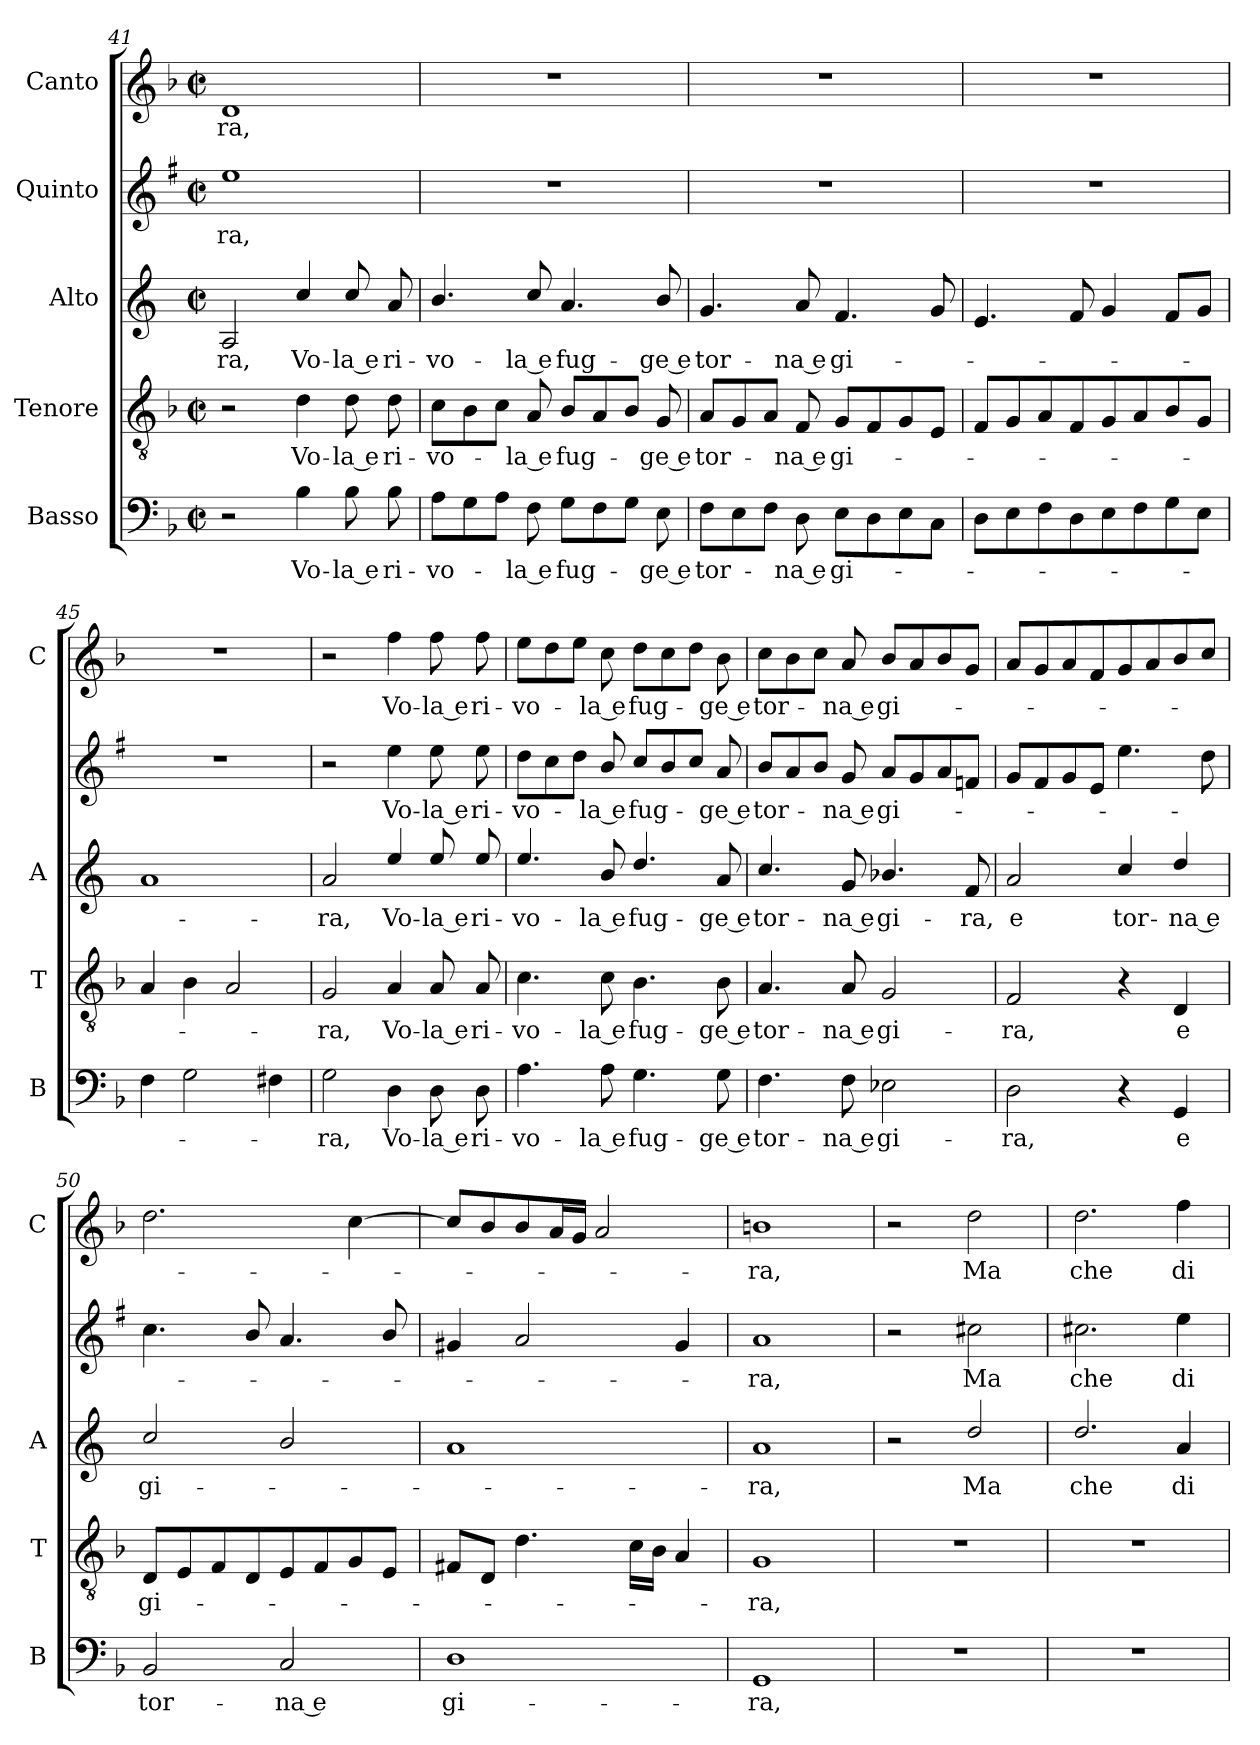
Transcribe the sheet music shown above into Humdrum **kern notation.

**kern	**text	**kern	**text	**kern	**text	**kern	**text	**kern	**text
*part5	*part5	*part4	*part4	*part3	*part3	*part2	*part2	*part1	*part1
*staff5	*staff5	*staff4	*staff4	*staff3	*staff3	*staff2	*staff2	*staff1	*staff1
*I"Basso	*	*I"Tenore	*	*I"Alto	*	*I"Quinto	*	*I"Canto	*
*I'B	*	*I'T	*	*I'A	*	*	*	*I'C	*
!!LO:PB:g=z
*clefF4	*	*clefGv2	*	*clefG2	*	*clefG2	*	*clefG2	*
*	*	*	*	*ITrd4c7	*	*ITrd1c2	*	*	*
*k[b-]	*	*k[b-]	*	*k[b-]	*	*k[b-]	*	*k[b-]	*
*F:	*	*F:	*	*F:	*	*F:	*	*F:	*
*M2/2	*	*M2/2	*	*M2/2	*	*M2/2	*	*M2/2	*
*met(c|)	*	*met(c|)	*	*met(c|)	*	*met(c|)	*	*met(c|)	*
=41	=41	=41	=41	=41	=41	=41	=41	=41	=41
!	!	!	!	!	!LO:LY:b	!	!LO:LY:b	!	!LO:LY:b
2r	.	2r	.	2D/	-ra,	1dd	-ra,	1d	-ra,
!	!LO:LY:b	!	!LO:LY:b	!	!LO:LY:b	!	!	!	!
4B-\	Vo-	4d\	Vo-	4f/	Vo-	.	.	.	.
!	!LO:LY:b	!	!LO:LY:b	!	!LO:LY:b	!	!	!	!
8B-\	-la e	8d\	-la e	8f/	-la e	.	.	.	.
!	!LO:LY:b	!	!LO:LY:b	!	!LO:LY:b	!	!	!	!
8B-\	ri-	8d\	ri-	8d/	ri-	.	.	.	.
=42	=42	=42	=42	=42	=42	=42	=42	=42	=42
!	!LO:LY:b	!	!LO:LY:b	!	!LO:LY:b	!	!	!	!
8A\L	-vo-	8c\L	-vo-	4.e/	-vo-	1r	.	1r	.
8G\	.	8B-\	.	.	.	.	.	.	.
8A\J	.	8c\J	.	.	.	.	.	.	.
!	!LO:LY:b	!	!LO:LY:b	!	!LO:LY:b	!	!	!	!
8F\	-la e	8A/	-la e	8f/	-la e	.	.	.	.
!	!LO:LY:b	!	!LO:LY:b	!	!LO:LY:b	!	!	!	!
8G\L	fug-	8B-/L	fug-	4.d/	fug-	.	.	.	.
8F\	.	8A/	.	.	.	.	.	.	.
8G\J	.	8B-/J	.	.	.	.	.	.	.
!	!LO:LY:b	!	!LO:LY:b	!	!LO:LY:b	!	!	!	!
8E\	-ge e	8G/	-ge e	8e/	-ge e	.	.	.	.
=43	=43	=43	=43	=43	=43	=43	=43	=43	=43
!	!LO:LY:b	!	!LO:LY:b	!	!LO:LY:b	!	!	!	!
8F\L	tor-	8A/L	tor-	4.c/	tor-	1r	.	1r	.
8E\	.	8G/	.	.	.	.	.	.	.
8F\J	.	8A/J	.	.	.	.	.	.	.
!	!LO:LY:b	!	!LO:LY:b	!	!LO:LY:b	!	!	!	!
8D\	-na e	8F/	-na e	8d/	-na e	.	.	.	.
!	!LO:LY:b	!	!LO:LY:b	!	!LO:LY:b	!	!	!	!
8E\L	gi-	8G/L	gi-	4.B-/	gi-	.	.	.	.
8D\	.	8F/	.	.	.	.	.	.	.
8E\	.	8G/	.	.	.	.	.	.	.
8C\J	.	8E/J	.	8c/	.	.	.	.	.
=44	=44	=44	=44	=44	=44	=44	=44	=44	=44
8D\L	.	8F/L	.	4.A/	.	1r	.	1r	.
8E\	.	8G/	.	.	.	.	.	.	.
8F\	.	8A/	.	.	.	.	.	.	.
8D\	.	8F/	.	8B-/	.	.	.	.	.
8E\	.	8G/	.	4c/	.	.	.	.	.
8F\	.	8A/	.	.	.	.	.	.	.
8G\	.	8B-/	.	8B-/L	.	.	.	.	.
8E\J	.	8G/J	.	8c/J	.	.	.	.	.
=45	=45	=45	=45	=45	=45	=45	=45	=45	=45
4F\	.	4A/	.	1d	.	1r	.	1r	.
2G\	.	4B-\	.	.	.	.	.	.	.
.	.	2A/	.	.	.	.	.	.	.
4F#X\	.	.	.	.	.	.	.	.	.
=46	=46	=46	=46	=46	=46	=46	=46	=46	=46
!	!LO:LY:b	!	!LO:LY:b	!	!LO:LY:b	!	!	!	!
2G\	-ra,	2G/	-ra,	2d/	-ra,	2r	.	2r	.
!	!LO:LY:b	!	!LO:LY:b	!	!LO:LY:b	!	!LO:LY:b	!	!LO:LY:b
4D\	Vo-	4A/	Vo-	4a/	Vo-	4dd\	Vo-	4ff\	Vo-
!	!LO:LY:b	!	!LO:LY:b	!	!LO:LY:b	!	!LO:LY:b	!	!LO:LY:b
8D\	-la e	8A/	-la e	8a/	-la e	8dd\	-la e	8ff\	-la e
!	!LO:LY:b	!	!LO:LY:b	!	!LO:LY:b	!	!LO:LY:b	!	!LO:LY:b
8D\	ri-	8A/	ri-	8a/	ri-	8dd\	ri-	8ff\	ri-
!!LO:LB:g=z
=47	=47	=47	=47	=47	=47	=47	=47	=47	=47
!	!LO:LY:b	!	!LO:LY:b	!	!LO:LY:b	!	!LO:LY:b	!	!LO:LY:b
4.A\	-vo-	4.c\	-vo-	4.a/	-vo-	8cc\L	-vo-	8ee\L	-vo-
.	.	.	.	.	.	8b-\	.	8dd\	.
.	.	.	.	.	.	8cc\J	.	8ee\J	.
!	!LO:LY:b	!	!LO:LY:b	!	!LO:LY:b	!	!LO:LY:b	!	!LO:LY:b
8A\	-la e	8c\	-la e	8e/	-la e	8a/	-la e	8cc\	-la e
!	!LO:LY:b	!	!LO:LY:b	!	!LO:LY:b	!	!LO:LY:b	!	!LO:LY:b
4.G\	fug-	4.B-\	fug-	4.g/	fug-	8b-/L	fug-	8dd\L	fug-
.	.	.	.	.	.	8a/	.	8cc\	.
.	.	.	.	.	.	8b-/J	.	8dd\J	.
!	!LO:LY:b	!	!LO:LY:b	!	!LO:LY:b	!	!LO:LY:b	!	!LO:LY:b
8G\	-ge e	8B-\	-ge e	8d/	-ge e	8g/	-ge e	8b-\	-ge e
=48	=48	=48	=48	=48	=48	=48	=48	=48	=48
!	!LO:LY:b	!	!LO:LY:b	!	!LO:LY:b	!	!LO:LY:b	!	!LO:LY:b
4.F\	tor-	4.A/	tor-	4.f/	tor-	8a/L	tor-	8cc\L	tor-
.	.	.	.	.	.	8g/	.	8b-\	.
.	.	.	.	.	.	8a/J	.	8cc\J	.
!	!LO:LY:b	!	!LO:LY:b	!	!LO:LY:b	!	!LO:LY:b	!	!LO:LY:b
8F\	-na e	8A/	-na e	8c/	-na e	8f/	-na e	8a/	-na e
!	!LO:LY:b	!	!LO:LY:b	!	!LO:LY:b	!	!LO:LY:b	!	!LO:LY:b
2E-X\	gi-	2G/	gi-	4.e-X/	gi-	8g/L	gi-	8b-/L	gi-
.	.	.	.	.	.	8f/	.	8a/	.
.	.	.	.	.	.	8g/	.	8b-/	.
!	!	!	!	!	!LO:LY:b	!	!	!	!
.	.	.	.	8B-/	-ra,	8e-X/J	.	8g/J	.
=49	=49	=49	=49	=49	=49	=49	=49	=49	=49
!	!LO:LY:b	!	!LO:LY:b	!	!LO:LY:b	!	!	!	!
2D\	-ra,	2F/	-ra,	2d/	e	8f/L	.	8a/L	.
.	.	.	.	.	.	8e/	.	8g/	.
.	.	.	.	.	.	8f/	.	8a/	.
.	.	.	.	.	.	8d/J	.	8f/	.
!	!	!	!	!	!LO:LY:b	!	!	!	!
4r	.	4r	.	4f/	tor-	4.dd\	.	8g/	.
.	.	.	.	.	.	.	.	8a/	.
!	!LO:LY:b	!	!LO:LY:b	!	!LO:LY:b	!	!	!	!
4GG/	e	4D/	e	4g/	-na e	.	.	8b-/	.
.	.	.	.	.	.	8cc\	.	8cc/J	.
=50	=50	=50	=50	=50	=50	=50	=50	=50	=50
!	!LO:LY:b	!	!LO:LY:b	!	!LO:LY:b	!	!	!	!
2BB-/	tor-	8D/L	gi-	2f/	gi-	4.b-\	.	2.dd\	.
.	.	8E/	.	.	.	.	.	.	.
.	.	8F/	.	.	.	.	.	.	.
.	.	8D/	.	.	.	8a/	.	.	.
!	!LO:LY:b	!	!	!	!	!	!	!	!
2C/	-na e	8E/	.	2e/	.	4.g/	.	.	.
.	.	8F/	.	.	.	.	.	.	.
.	.	8G/	.	.	.	.	.	[4cc\	.
.	.	8E/J	.	.	.	8a/	.	.	.
=51	=51	=51	=51	=51	=51	=51	=51	=51	=51
!	!LO:LY:b	!	!	!	!	!	!	!	!
1D	gi-	8F#X/L	.	1d	.	4f#X/	.	8cc/L]	.
.	.	8D/J	.	.	.	.	.	8b-/	.
.	.	4.d\	.	.	.	2g/	.	8b-/	.
.	.	.	.	.	.	.	.	16a/L	.
.	.	.	.	.	.	.	.	16g/JJ	.
.	.	.	.	.	.	.	.	2a/	.
.	.	16c\LL	.	.	.	.	.	.	.
.	.	16B-\JJ	.	.	.	.	.	.	.
.	.	4A/	.	.	.	4f#/	.	.	.
=52	=52	=52	=52	=52	=52	=52	=52	=52	=52
!	!LO:LY:b	!	!LO:LY:b	!	!LO:LY:b	!	!LO:LY:b	!	!LO:LY:b
1GG	-ra,	1G	-ra,	1d	-ra,	1g	-ra,	1bn	-ra,
!!LO:LB:g=z
=53	=53	=53	=53	=53	=53	=53	=53	=53	=53
1r	.	1r	.	2r	.	2r	.	2r	.
!	!	!	!	!	!LO:LY:b	!	!LO:LY:b	!	!LO:LY:b
.	.	.	.	2g/	Ma	2bn\	Ma	2dd\	Ma
=54	=54	=54	=54	=54	=54	=54	=54	=54	=54
!	!	!	!	!	!LO:LY:b	!	!LO:LY:b	!	!LO:LY:b
1r	.	1r	.	2.g/	che	2.bn\	che	2.dd\	che
!	!	!	!	!	!LO:LY:b	!	!LO:LY:b	!	!LO:LY:b
.	.	.	.	4d/	di	4dd\	di	4ff\	di
=	=	=	=	=	=	=	=	=	=
*-	*-	*-	*-	*-	*-	*-	*-	*-	*-
